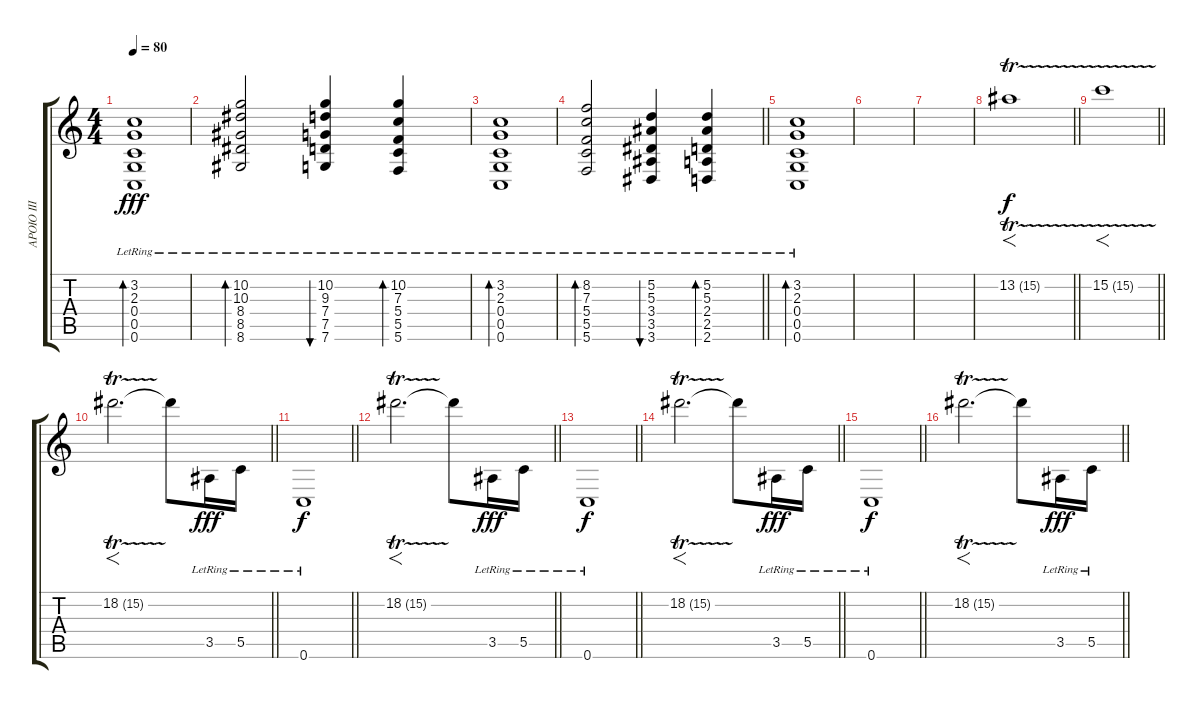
\track ("APOIO III" "APOIO III") {instrument electricguitarjazz}
\staff {score tabs}
\tuning (D4 A3 F3 C3 G2 C2) {hide}
\ts (4 4)
\section ("" "")
\tempo 80
\clef g2
\ks c
(3.2{lr} 2.3{lr} 0.4{lr} 0.5{lr} 0.6{lr}).1{bd 120 dy fff} |
(10.2{lr} 10.3{lr} 8.4{lr} 8.5{lr} 8.6{lr}).2{bd 120} (10.2{lr} 9.3{lr} 7.4{lr} 7.5{lr} 7.6{lr}).4{bu 120} (10.2{lr} 7.3{lr} 5.4{lr} 5.5{lr} 5.6{lr}).4{bd 120} |
(3.2{lr} 2.3{lr} 0.4{lr} 0.5{lr} 0.6{lr}).1{bd 120} |
\barLineRight lightlight
(8.2{lr} 7.3{lr} 5.4{lr} 5.5{lr} 5.6{lr}).2{bd 120} (5.2{lr} 5.3{lr} 3.4{lr} 3.5{lr} 3.6{lr}).4{bu 120} (5.2{lr} 5.3{lr} 2.4{lr} 2.5{lr} 2.6{lr}).4{bd 120} |
\section ("" "")
(3.2{lr} 2.3{lr} 0.4{lr} 0.5{lr} 0.6{lr}).1{bd 120} |
|
|
\barLineRight lightlight
13.2{tr (15 32)}.1{f dy f} |
\section ("" "")
\barLineRight lightlight
15.2{tr (15 32)}.1{f} |
\barLineRight lightlight
18.2{tr (15 32)}.2{f d} 18.2{t}.8 3.5{lr}.16{dy fff} 5.5{lr}.16 |
\barLineRight lightlight
0.6{lr}.1{dy f} |
\barLineRight lightlight
18.2{tr (15 32)}.2{f d} 18.2{t}.8 3.5{lr}.16{dy fff} 5.5{lr}.16 |
\barLineRight lightlight
0.6{lr}.1{dy f} |
\barLineRight lightlight
18.2{tr (15 32)}.2{f d} 18.2{t}.8 3.5{lr}.16{dy fff} 5.5{lr}.16 |
\barLineRight lightlight
0.6{lr}.1{dy f} |
\barLineRight lightlight
18.2{tr (15 32)}.2{f d} 18.2{t}.8 3.5{lr}.16{dy fff} 5.5{lr}.16
